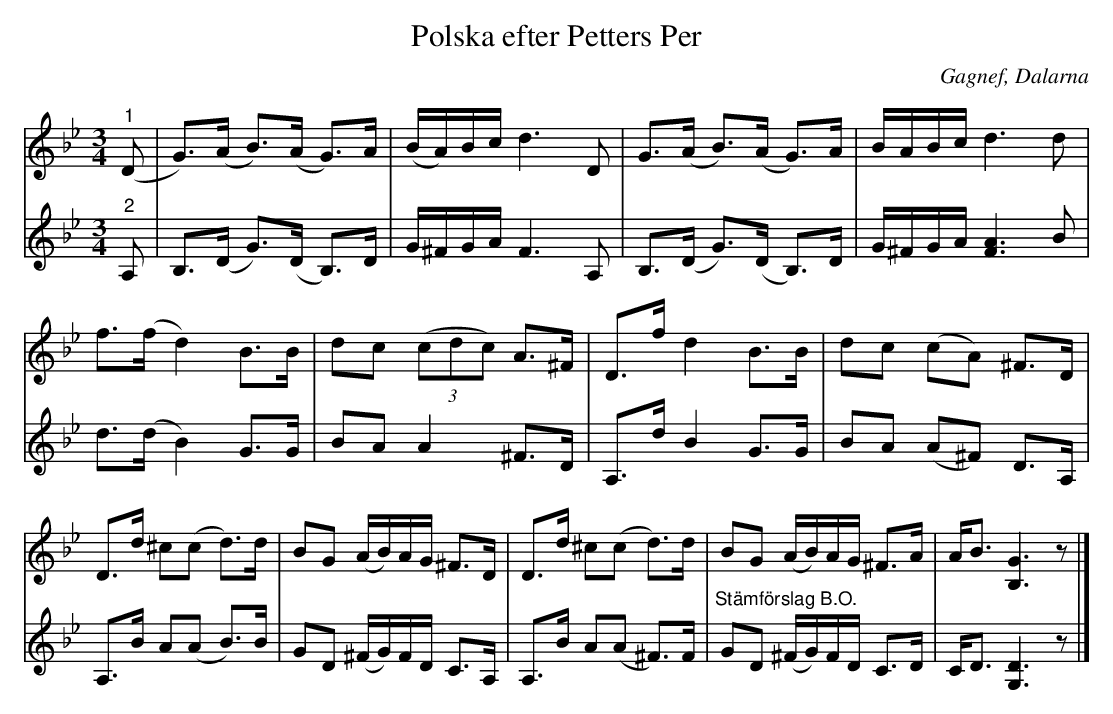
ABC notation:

X:1
T:Polska efter Petters Per
O:Gagnef, Dalarna
L:1/8
M:3/4
K:Gm
V:1
"^1" (D | G>)(A B>)(A G>)A | (B/A/)B/c/ d3 D | G>(A B>)(A G>)A | B/A/B/c/ d3 d |
f>(f d2) B>B | dc (3(cdc) A>^F | D>f d2 B>B | dc (cA) ^F>D |
D>d ^c(c d>)d | BG (A/B/)A/G/ ^F>D | D>d ^c(c d>)d | BG (A/B/)A/G/ ^F>A | A<B [B,G]3 z |]
V:2
"^2" A, | B,>(D G>)(D B,>)D | G/^F/G/A/ F3 A, | B,>(D G>)(D B,>)D | G/^F/G/A/ [FA]3 B |
d>(d B2) G>G | BA A2 ^F>D | A,>d B2 G>G | BA (A^F) D>A, | A,>B A(A B>)B | GD (^F/G/)F/D/ C>A, |
A,>B A(A ^F>)F | "^Stämförslag B.O." GD (^F/G/)F/D/ C>D | C<D [G,D]3 z |]
